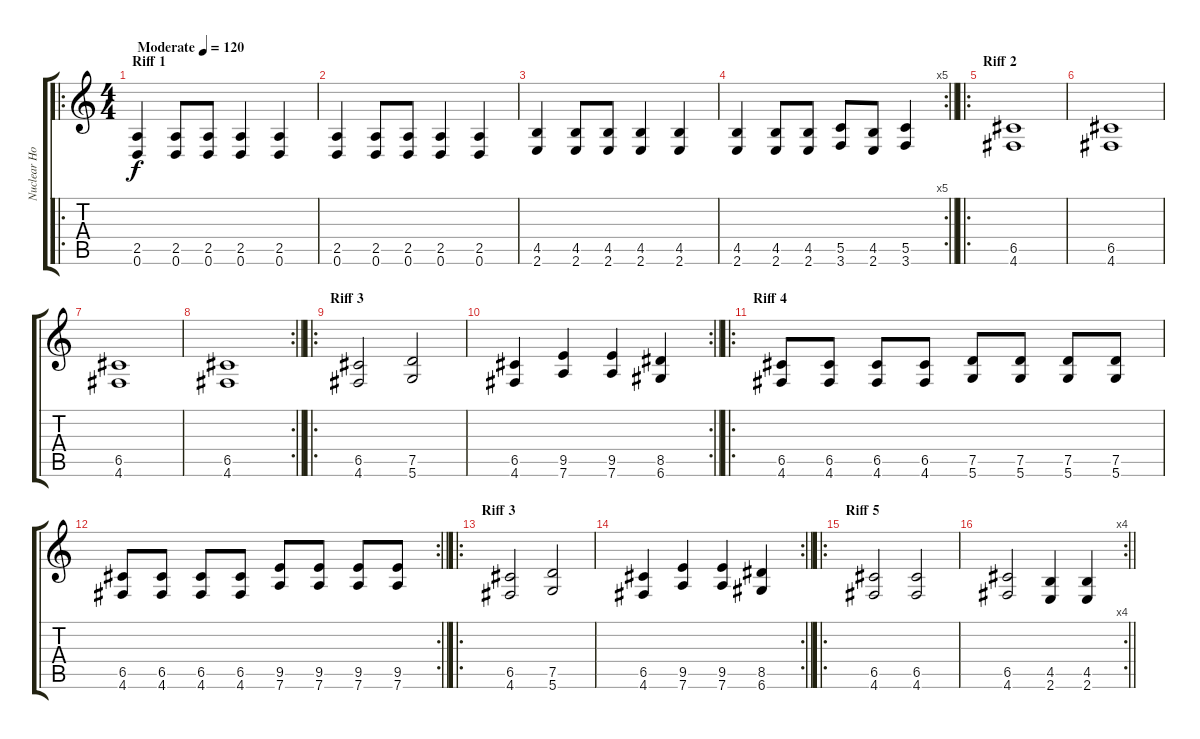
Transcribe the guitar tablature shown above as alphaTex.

\track ("Nuclear Holocausto Vengeance" "Nuclear Ho") {instrument overdrivenguitar}
\staff {score tabs}
\tuning (D4 A3 F3 C3 G2 D2) {hide}
\ro
\ts (4 4)
\section ("" "Riff 1")
\tempo (120 "Moderate")
\clef g2
\ks c
(2.5 0.6).4{dy f instrument overdrivenguitar} (2.5 0.6).8 (2.5 0.6).8 (2.5 0.6).4 (2.5 0.6).4 |
(2.5 0.6).4 (2.5 0.6).8 (2.5 0.6).8 (2.5 0.6).4 (2.5 0.6).4 |
(4.5 2.6).4 (4.5 2.6).8 (4.5 2.6).8 (4.5 2.6).4 (4.5 2.6).4 |
\rc 5
\barLineRight lightlight
(4.5 2.6).4 (4.5 2.6).8 (4.5 2.6).8 (5.5 3.6).8 (4.5 2.6).8 (5.5 3.6).4 |
\ro
\section ("" "Riff 2")
(6.5 4.6).1 |
(6.5 4.6).1 |
(6.5 4.6).1 |
\rc 2
\barLineRight lightlight
(6.5 4.6).1 |
\ro
\section ("" "Riff 3")
(6.5 4.6).2 (7.5 5.6).2 |
\rc 2
\barLineRight lightlight
(6.5 4.6).4 (9.5 7.6).4 (9.5 7.6).4 (8.5 6.6).4 |
\ro
\section ("" "Riff 4")
(6.5 4.6).8 (6.5 4.6).8 (6.5 4.6).8 (6.5 4.6).8 (7.5 5.6).8 (7.5 5.6).8 (7.5 5.6).8 (7.5 5.6).8 |
\rc 2
\barLineRight lightlight
(6.5 4.6).8 (6.5 4.6).8 (6.5 4.6).8 (6.5 4.6).8 (9.5 7.6).8 (9.5 7.6).8 (9.5 7.6).8 (9.5 7.6).8 |
\ro
\section ("" "Riff 3")
(6.5 4.6).2 (7.5 5.6).2 |
\rc 2
\barLineRight lightlight
(6.5 4.6).4 (9.5 7.6).4 (9.5 7.6).4 (8.5 6.6).4 |
\ro
\section ("" "Riff 5")
(6.5 4.6).2 (6.5 4.6).2 |
\rc 4
\barLineRight lightlight
(6.5 4.6).2 (4.5 2.6).4 (4.5 2.6).4
